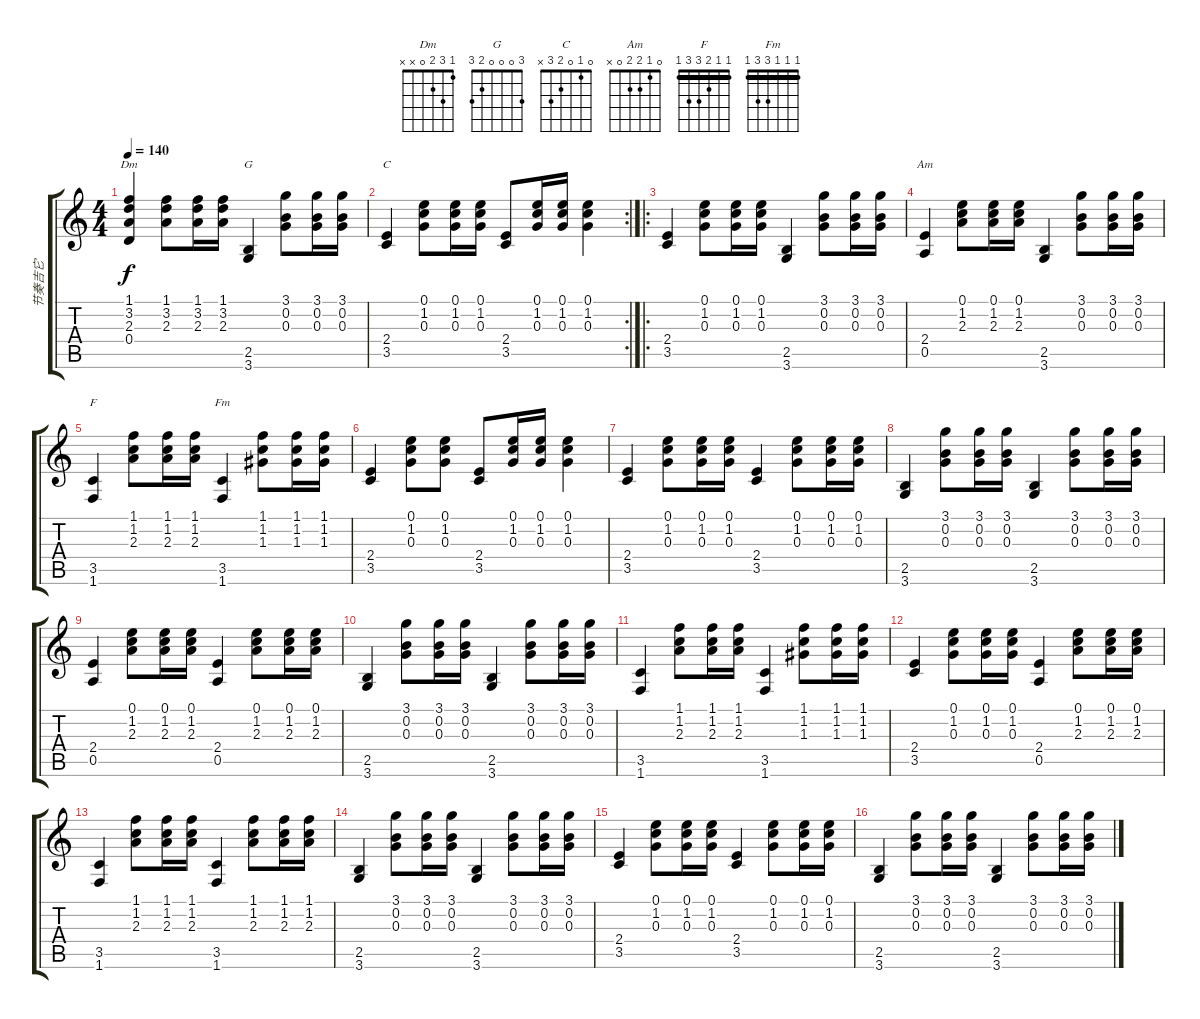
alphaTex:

\track ("节奏吉它" "节奏吉它") {instrument acousticguitarsteel}
\staff {score tabs}
\tuning (E4 B3 G3 D3 A2 E2) {hide}
\chord ("Dm" 1 3 2 0 x x)
\chord ("G" 3 0 0 0 2 3)
\chord ("C" 0 1 0 2 3 x)
\chord ("Am" 0 1 2 2 0 x)
\chord ("F" 1 1 2 3 3 1) {barre 1}
\chord ("Fm" 1 1 1 3 3 1) {barre 1}
\ts (4 4)
\tempo 140
\clef g2
\ks c
(1.1 3.2 2.3 0.4).4{ch "Dm" dy f} (1.1 3.2 2.3).8 (1.1 3.2 2.3).16 (1.1 3.2 2.3).16 (2.5 3.6).4{ch "G"} (3.1 0.2 0.3).8 (3.1 0.2 0.3).16 (3.1 0.2 0.3).16 |
\rc 2
(2.4 3.5).4{ch "C"} (0.1 1.2 0.3).8 (0.1 1.2 0.3).16 (0.1 1.2 0.3).16 (2.4 3.5).8 (0.1 1.2 0.3).16 (0.1 1.2 0.3).16 (0.1 1.2 0.3).4 |
\ro
(2.4 3.5).4 (0.1 1.2 0.3).8 (0.1 1.2 0.3).16 (0.1 1.2 0.3).16 (2.5 3.6).4 (3.1 0.2 0.3).8 (3.1 0.2 0.3).16 (3.1 0.2 0.3).16 |
(2.4 0.5).4{ch "Am"} (0.1 1.2 2.3).8 (0.1 1.2 2.3).16 (0.1 1.2 2.3).16 (2.5 3.6).4 (3.1 0.2 0.3).8 (3.1 0.2 0.3).16 (3.1 0.2 0.3).16 |
(3.5 1.6).4{ch "F"} (1.1 1.2 2.3).8 (1.1 1.2 2.3).16 (1.1 1.2 2.3).16 (3.5 1.6).4{ch "Fm"} (1.1 1.2 1.3).8 (1.1 1.2 1.3).16 (1.1 1.2 1.3).16 |
(2.4 3.5).4 (0.1 1.2 0.3).8 (0.1 1.2 0.3).8 (2.4 3.5).8 (0.1 1.2 0.3).16 (0.1 1.2 0.3).16 (0.1 1.2 0.3).4 |
(2.4 3.5).4 (0.1 1.2 0.3).8 (0.1 1.2 0.3).16 (0.1 1.2 0.3).16 (2.4 3.5).4 (0.1 1.2 0.3).8 (0.1 1.2 0.3).16 (0.1 1.2 0.3).16 |
(2.5 3.6).4 (3.1 0.2 0.3).8 (3.1 0.2 0.3).16 (3.1 0.2 0.3).16 (2.5 3.6).4 (3.1 0.2 0.3).8 (3.1 0.2 0.3).16 (3.1 0.2 0.3).16 |
(2.4 0.5).4 (0.1 1.2 2.3).8 (0.1 1.2 2.3).16 (0.1 1.2 2.3).16 (2.4 0.5).4 (0.1 1.2 2.3).8 (0.1 1.2 2.3).16 (0.1 1.2 2.3).16 |
(2.5 3.6).4 (3.1 0.2 0.3).8 (3.1 0.2 0.3).16 (3.1 0.2 0.3).16 (2.5 3.6).4 (3.1 0.2 0.3).8 (3.1 0.2 0.3).16 (3.1 0.2 0.3).16 |
(3.5 1.6).4 (1.1 1.2 2.3).8 (1.1 1.2 2.3).16 (1.1 1.2 2.3).16 (3.5 1.6).4 (1.1 1.2 1.3).8 (1.1 1.2 1.3).16 (1.1 1.2 1.3).16 |
(2.4 3.5).4 (0.1 1.2 0.3).8 (0.1 1.2 0.3).16 (0.1 1.2 0.3).16 (2.4 0.5).4 (0.1 1.2 2.3).8 (0.1 1.2 2.3).16 (0.1 1.2 2.3).16 |
(3.5 1.6).4 (1.1 1.2 2.3).8 (1.1 1.2 2.3).16 (1.1 1.2 2.3).16 (3.5 1.6).4 (1.1 1.2 2.3).8 (1.1 1.2 2.3).16 (1.1 1.2 2.3).16 |
(2.5 3.6).4 (3.1 0.2 0.3).8 (3.1 0.2 0.3).16 (3.1 0.2 0.3).16 (2.5 3.6).4 (3.1 0.2 0.3).8 (3.1 0.2 0.3).16 (3.1 0.2 0.3).16 |
(2.4 3.5).4 (0.1 1.2 0.3).8 (0.1 1.2 0.3).16 (0.1 1.2 0.3).16 (2.4 3.5).4 (0.1 1.2 0.3).8 (0.1 1.2 0.3).16 (0.1 1.2 0.3).16 |
(2.5 3.6).4 (3.1 0.2 0.3).8 (3.1 0.2 0.3).16 (3.1 0.2 0.3).16 (2.5 3.6).4 (3.1 0.2 0.3).8 (3.1 0.2 0.3).16 (3.1 0.2 0.3).16
